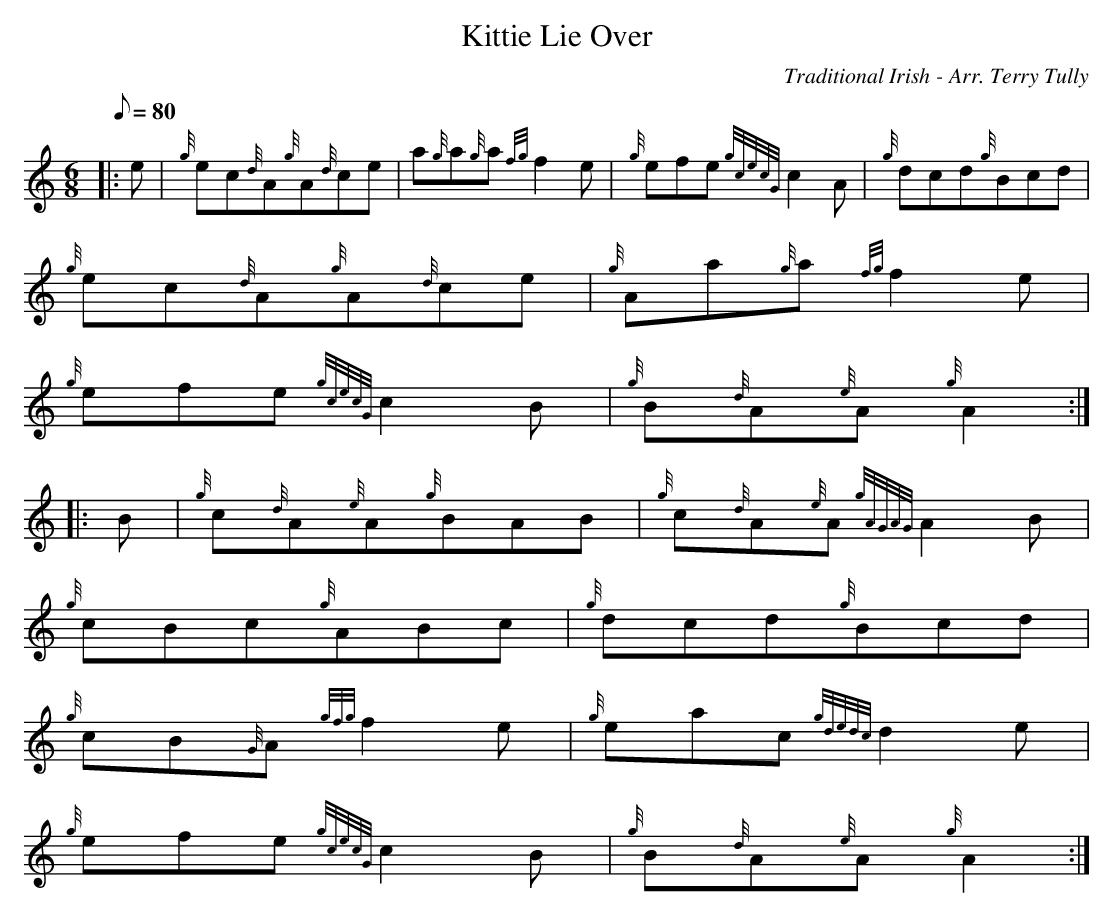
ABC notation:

X:1
T:Kittie Lie Over
M:6/8
L:1/8
Q:80
C:Traditional Irish - Arr. Terry Tully
K:HP
|: e|
{g}ec{d}A{g}A{d}ce|
a{g}a{g}a{fg}f2e|
{g}efe{gcecG}c2A|
{g}dcd{g}Bcd| !
{g}ec{d}A{g}A{d}ce|
{g}Aa{g}a{fg}f2e| !
{g}efe{gcecG}c2B|
{g}B{d}A{e}A{g}A2:| |: !
B|
{g}c{d}A{e}A{g}BAB|
{g}c{d}A{e}A{gAGAG}A2B|  !
{g}cBc{g}ABc|
{g}dcd{g}Bcd| !
{g}cB{G}A{gfg}f2e|
{g}eac{gdedc}d2e|  !
{g}efe{gcecG}c2B|
{g}B{d}A{e}A{g}A2:|
